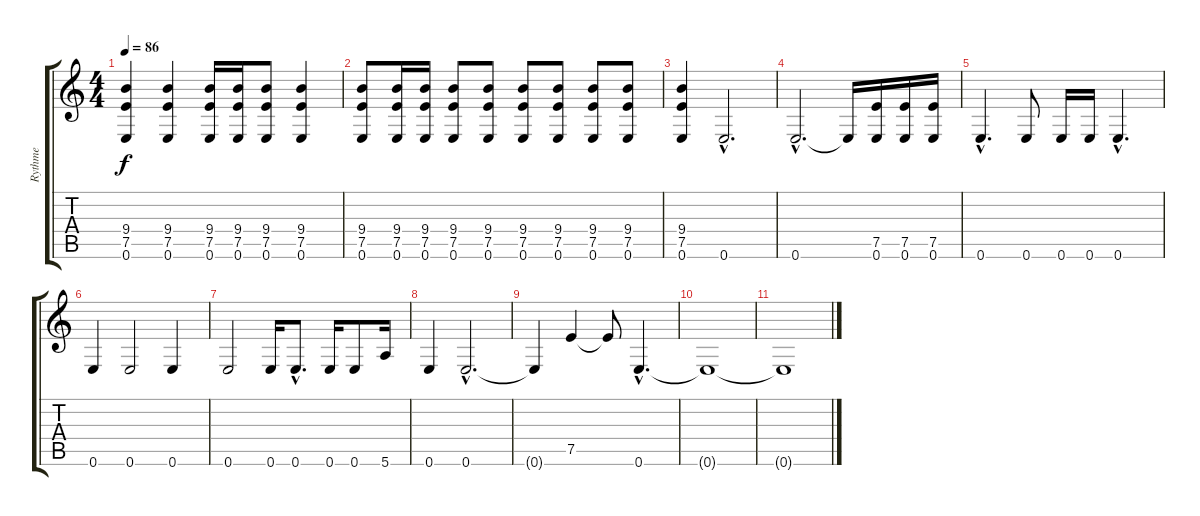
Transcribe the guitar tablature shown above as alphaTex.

\track ("Rythme" "Rythme") {instrument electricguitarclean}
\staff {score tabs}
\tuning (E4 B3 G3 D3 A2 E2) {hide}
\ts (4 4)
\tempo 86
\clef g2
\ks c
(9.4 7.5 0.6).4{dy f} (9.4 7.5 0.6).4 (9.4 7.5 0.6).16 (9.4 7.5 0.6).16 (9.4 7.5 0.6).8 (9.4 7.5 0.6).4 |
(9.4 7.5 0.6).8 (9.4 7.5 0.6).16 (9.4 7.5 0.6).16 (9.4 7.5 0.6).8 (9.4 7.5 0.6).8 (9.4 7.5 0.6).8 (9.4 7.5 0.6).8 (9.4 7.5 0.6).8 (9.4 7.5 0.6).8 |
(9.4 7.5 0.6).4 0.6{hac}.2{d} |
0.6{hac}.2{d} 0.6{t}.16 (7.5 0.6).16 (7.5 0.6).16 (7.5 0.6).16 |
0.6{hac}.4{d} 0.6.8 0.6.16 0.6.16 0.6{hac}.4{d} |
0.6.4 0.6.2 0.6.4 |
0.6.2 0.6.16 0.6{hac}.8{d} 0.6.16 0.6.8 5.6.16 |
0.6.4 0.6{hac}.2{d} |
0.6{t}.4 7.5.4 7.5{t}.8 0.6{hac}.4{d} |
0.6{t}.1 |
0.6{t}.1
